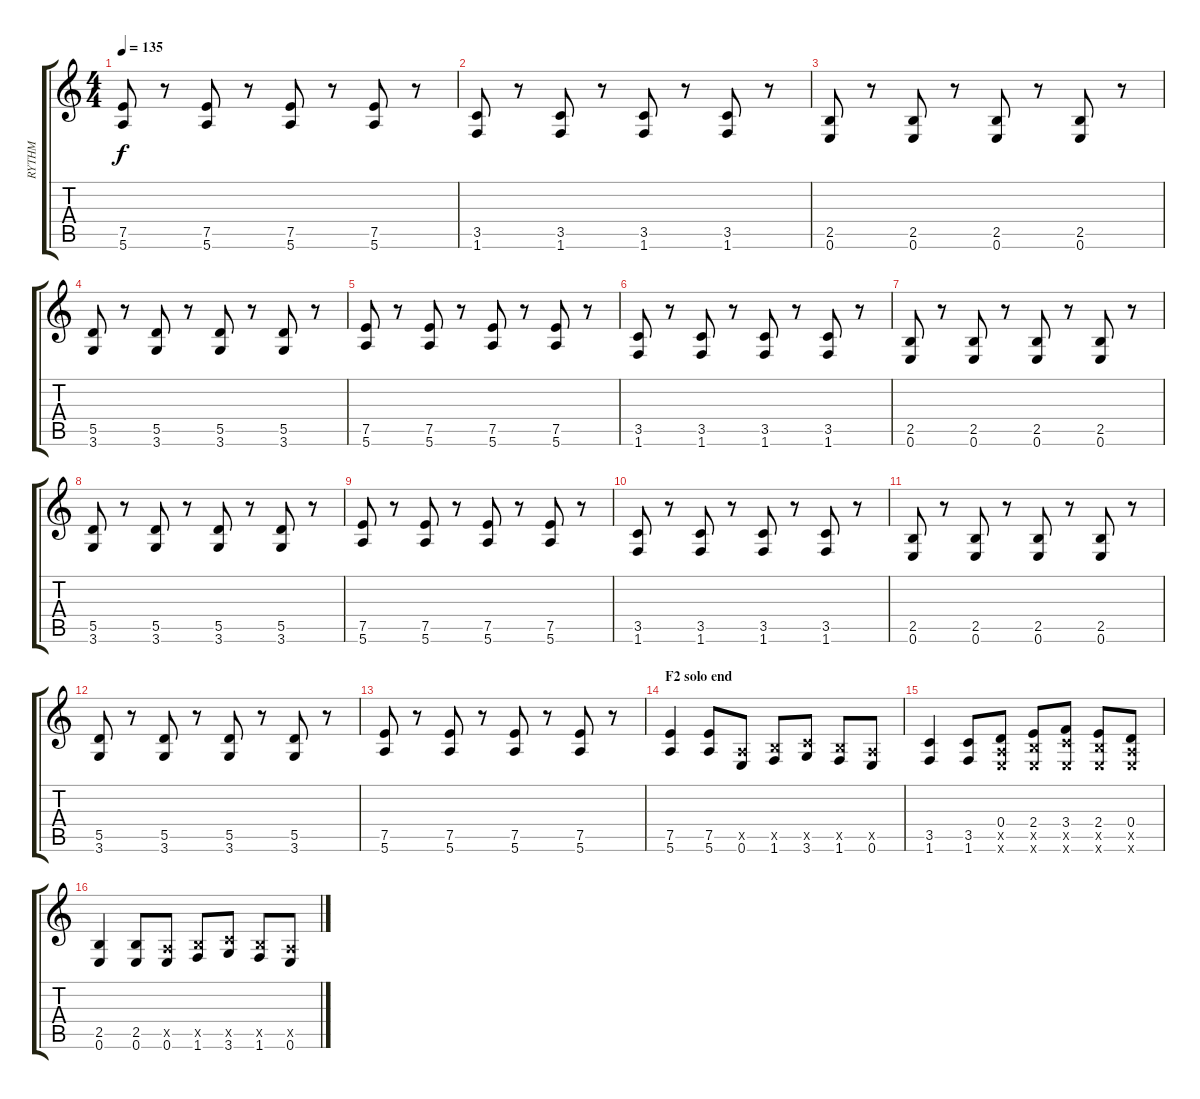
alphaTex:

\track ("RYTHM" "RYTHM") {instrument distortionguitar}
\staff {score tabs}
\tuning (E4 B3 G3 D3 A2 E2) {hide}
\ts (4 4)
\tempo 135
\clef g2
\ks c
(7.5 5.6).8{dy f} r.8 (7.5 5.6).8 r.8 (7.5 5.6).8 r.8 (7.5 5.6).8 r.8 |
(3.5 1.6).8 r.8 (3.5 1.6).8 r.8 (3.5 1.6).8 r.8 (3.5 1.6).8 r.8 |
(2.5 0.6).8 r.8 (2.5 0.6).8 r.8 (2.5 0.6).8 r.8 (2.5 0.6).8 r.8 |
(5.5 3.6).8 r.8 (5.5 3.6).8 r.8 (5.5 3.6).8 r.8 (5.5 3.6).8 r.8 |
(7.5 5.6).8 r.8 (7.5 5.6).8 r.8 (7.5 5.6).8 r.8 (7.5 5.6).8 r.8 |
(3.5 1.6).8 r.8 (3.5 1.6).8 r.8 (3.5 1.6).8 r.8 (3.5 1.6).8 r.8 |
(2.5 0.6).8 r.8 (2.5 0.6).8 r.8 (2.5 0.6).8 r.8 (2.5 0.6).8 r.8 |
(5.5 3.6).8 r.8 (5.5 3.6).8 r.8 (5.5 3.6).8 r.8 (5.5 3.6).8 r.8 |
(7.5 5.6).8 r.8 (7.5 5.6).8 r.8 (7.5 5.6).8 r.8 (7.5 5.6).8 r.8 |
(3.5 1.6).8 r.8 (3.5 1.6).8 r.8 (3.5 1.6).8 r.8 (3.5 1.6).8 r.8 |
(2.5 0.6).8 r.8 (2.5 0.6).8 r.8 (2.5 0.6).8 r.8 (2.5 0.6).8 r.8 |
(5.5 3.6).8 r.8 (5.5 3.6).8 r.8 (5.5 3.6).8 r.8 (5.5 3.6).8 r.8 |
(7.5 5.6).8 r.8 (7.5 5.6).8 r.8 (7.5 5.6).8 r.8 (7.5 5.6).8 r.8 |
\section ("" "F2 solo end")
(7.5 5.6).4 (7.5 5.6).8 (0.5{x} 0.6).8 (2.5{x} 1.6).8 (3.5{x} 3.6).8 (2.5{x} 1.6).8 (0.5{x} 0.6).8 |
(3.5 1.6).4 (3.5 1.6).8 (0.4 0.5{x} 0.6{x}).8 (2.4 2.5{x} 0.6{x}).8 (3.4 3.5{x} 0.6{x}).8 (2.4 2.5{x} 0.6{x}).8 (0.4 0.5{x} 0.6{x}).8 |
(2.5 0.6).4 (2.5 0.6).8 (0.5{x} 0.6).8 (2.5{x} 1.6).8 (3.5{x} 3.6).8 (2.5{x} 1.6).8 (0.5{x} 0.6).8
